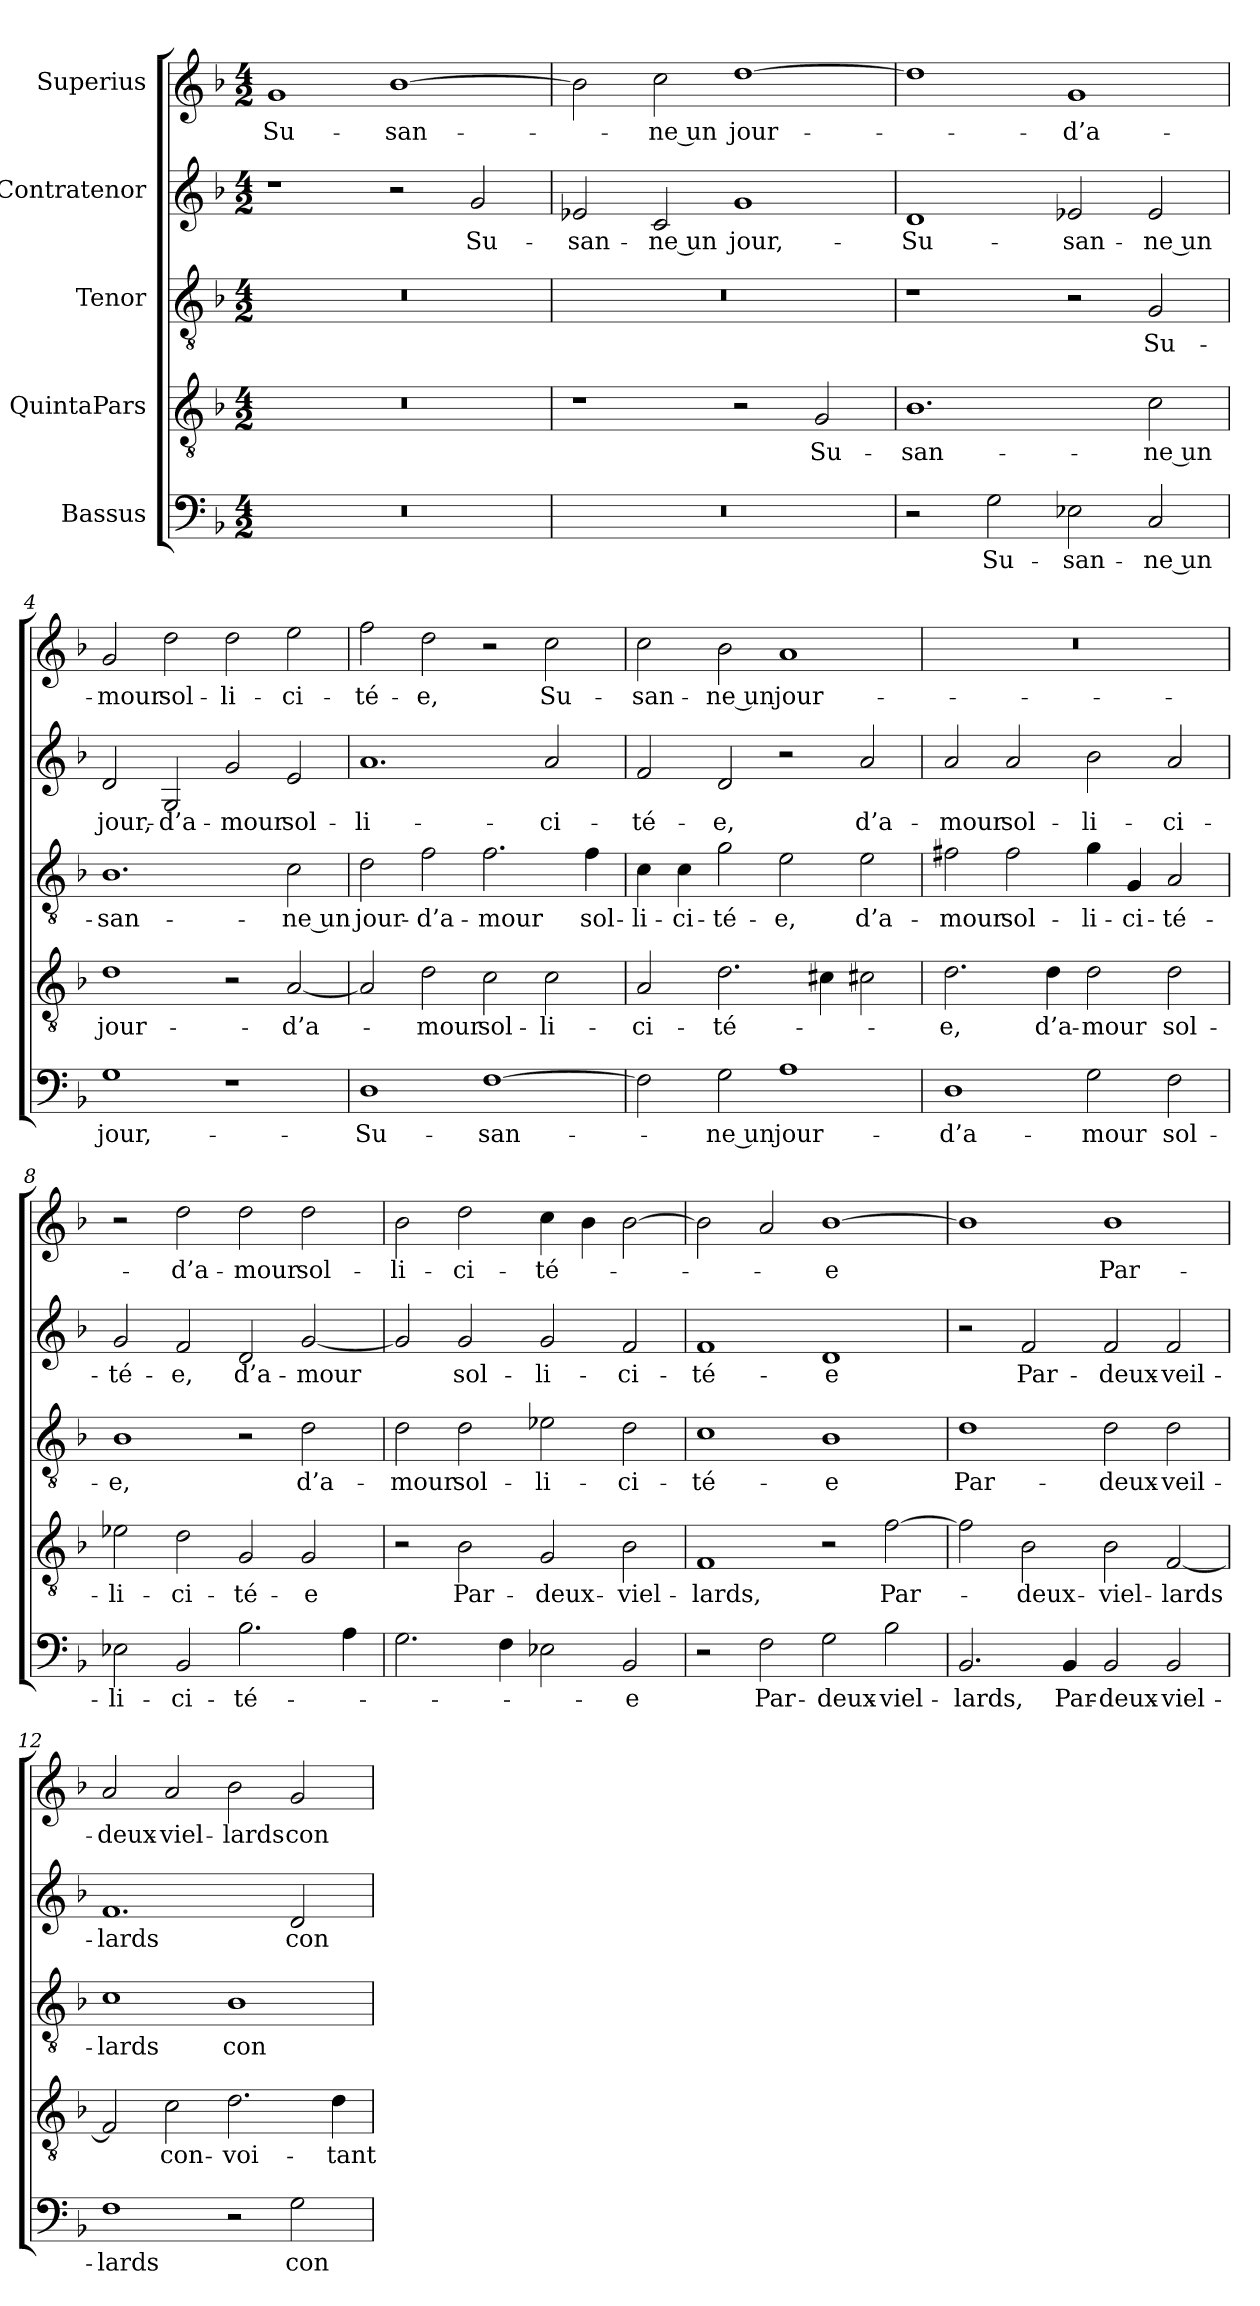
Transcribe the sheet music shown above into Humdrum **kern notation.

**kern	**text	**kern	**text	**kern	**text	**kern	**text	**kern	**text
*part5	*part5	*part4	*part4	*part3	*part3	*part2	*part2	*part1	*part1
*staff5	*staff5	*staff4	*staff4	*staff3	*staff3	*staff2	*staff2	*staff1	*staff1
*I"Bassus	*	*I"QuintaPars	*	*I"Tenor	*	*I"Contratenor	*	*I"Superius	*
*clefF4	*	*clefGv2	*	*clefGv2	*	*clefG2	*	*clefG2	*
*k[b-]	*	*k[b-]	*	*k[b-]	*	*k[b-]	*	*k[b-]	*
*M4/2	*	*M4/2	*	*M4/2	*	*M4/2	*	*M4/2	*
=1	=1	=1	=1	=1	=1	=1	=1	=1	=1
0r	.	0r	.	0r	.	1r	.	1g/	Su-
.	.	.	.	.	.	2r	.	[1b-\	-san-
.	.	.	.	.	.	2g/	Su-	.	.
=2	=2	=2	=2	=2	=2	=2	=2	=2	=2
0r	.	1r	.	0r	.	2e-X/	-san-	2b-\]	.
.	.	.	.	.	.	2c/	-ne un	2cc\	-ne un
.	.	2r	.	.	.	1g/	jour,-	[1dd\	jour-
.	.	2G/	Su-	.	.	.	.	.	.
=3	=3	=3	=3	=3	=3	=3	=3	=3	=3
2r	.	1.B-\	-san-	1r	.	1d/	Su-	1dd\]	.
2G\	Su-	.	.	.	.	.	.	.	.
2E-X\	-san-	.	.	2r	.	2e-X/	-san-	1g/	d’a-
2C/	-ne un	2c\	-ne un	2G/	Su-	2e-/	-ne un	.	.
=4	=4	=4	=4	=4	=4	=4	=4	=4	=4
1G\	jour,-	1d\	jour-	1.B-\	-san-	2d/	jour,-	2g/	-mour
.	.	.	.	.	.	2G/	d’a-	2dd\	sol-
1r	.	2r	.	.	.	2g/	-mour	2dd\	-li-
.	.	[2A/	d’a-	2c\	-ne un	2e/	sol-	2ee\	-ci-
=5	=5	=5	=5	=5	=5	=5	=5	=5	=5
1D\	Su-	2A/]	.	2d\	jour-	1.a/	-li-	2ff\	-té-
.	.	2d\	-mour	2f\	d’a-	.	.	2dd\	-e,
[1F\	-san-	2c\	sol-	2.f\	-mour	.	.	2r	.
.	.	2c\	-li-	.	.	2a/	-ci-	2cc\	Su-
.	.	.	.	4f\	sol-	.	.	.	.
=6	=6	=6	=6	=6	=6	=6	=6	=6	=6
2F\]	.	2A/	-ci-	4c\	-li-	2f/	-té-	2cc\	-san-
.	.	.	.	4c\	-ci-	.	.	.	.
2G\	-ne un	2.d\	-té-	2g\	-té-	2d/	-e,	2b-\	-ne un
1A\	jour-	.	.	2e\	-e,	2r	.	1a/	jour-
.	.	4c#X\	.	.	.	.	.	.	.
.	.	2c#X\	.	2e\	d’a-	2a/	d’a-	.	.
=7	=7	=7	=7	=7	=7	=7	=7	=7	=7
1D\	d’a-	2.d\	-e,	2f#X\	-mour	2a/	-mour	0r	.
.	.	.	.	2f#\	sol-	2a/	sol-	.	.
.	.	4d\	d’a-	.	.	.	.	.	.
2G\	-mour	2d\	-mour	4g\	-li-	2b-\	-li-	.	.
.	.	.	.	4G/	-ci-	.	.	.	.
2F\	sol-	2d\	sol-	2A/	-té-	2a/	-ci-	.	.
=8	=8	=8	=8	=8	=8	=8	=8	=8	=8
2E-X\	-li-	2e-X\	-li-	1B-\	-e,	2g/	-té-	2r	.
2BB-/	-ci-	2d\	-ci-	.	.	2f/	-e,	2dd\	d’a-
2.B-\	-té-	2G/	-té-	2r	.	2d/	d’a-	2dd\	-mour
.	.	2G/	-e	2d\	d’a-	[2g/	-mour	2dd\	sol-
4A\	.	.	.	.	.	.	.	.	.
=9	=9	=9	=9	=9	=9	=9	=9	=9	=9
2.G\	.	2r	.	2d\	-mour	2g/]	.	2b-\	-li-
.	.	2B-\	Par-	2d\	sol-	2g/	sol-	2dd\	-ci-
4F\	.	.	.	.	.	.	.	.	.
2E-X\	.	2G/	deux-	2e-X\	-li-	2g/	-li-	4cc\	-té-
.	.	.	.	.	.	.	.	4b-\	.
2BB-/	-e	2B-\	viel-	2d\	-ci-	2f/	-ci-	[2b-\	.
=10	=10	=10	=10	=10	=10	=10	=10	=10	=10
2r	.	1F/	-lards,	1c\	-té-	1f/	-té-	2b-\]	.
2F\	Par-	.	.	.	.	.	.	2a/	.
2G\	deux-	2r	.	1B-\	-e	1d/	-e	[1b-\	-e
2B-\	viel-	[2f\	Par-	.	.	.	.	.	.
=11	=11	=11	=11	=11	=11	=11	=11	=11	=11
2.BB-/	-lards,	2f\]	.	1d\	Par-	2r	.	1b-\]	.
.	.	2B-\	deux-	.	.	2f/	Par-	.	.
4BB-/	Par-	.	.	.	.	.	.	.	.
2BB-/	deux-	2B-\	viel-	2d\	deux-	2f/	deux-	1b-\	Par-
2BB-/	viel-	[2F/	-lards	2d\	veil-	2f/	veil-	.	.
=12	=12	=12	=12	=12	=12	=12	=12	=12	=12
1F\	-lards	2F/]	.	1c\	-lards	1.f/	-lards	2a/	deux-
.	.	2c\	con-	.	.	.	.	2a/	viel-
2r	.	2.d\	-voi-	1B-\	con-	.	.	2b-\	-lards
2G\	con-	.	.	.	.	2d/	con-	2g/	con-
.	.	4d\	-tant	.	.	.	.	.	.
=	=	=	=	=	=	=	=	=	=
*-	*-	*-	*-	*-	*-	*-	*-	*-	*-
